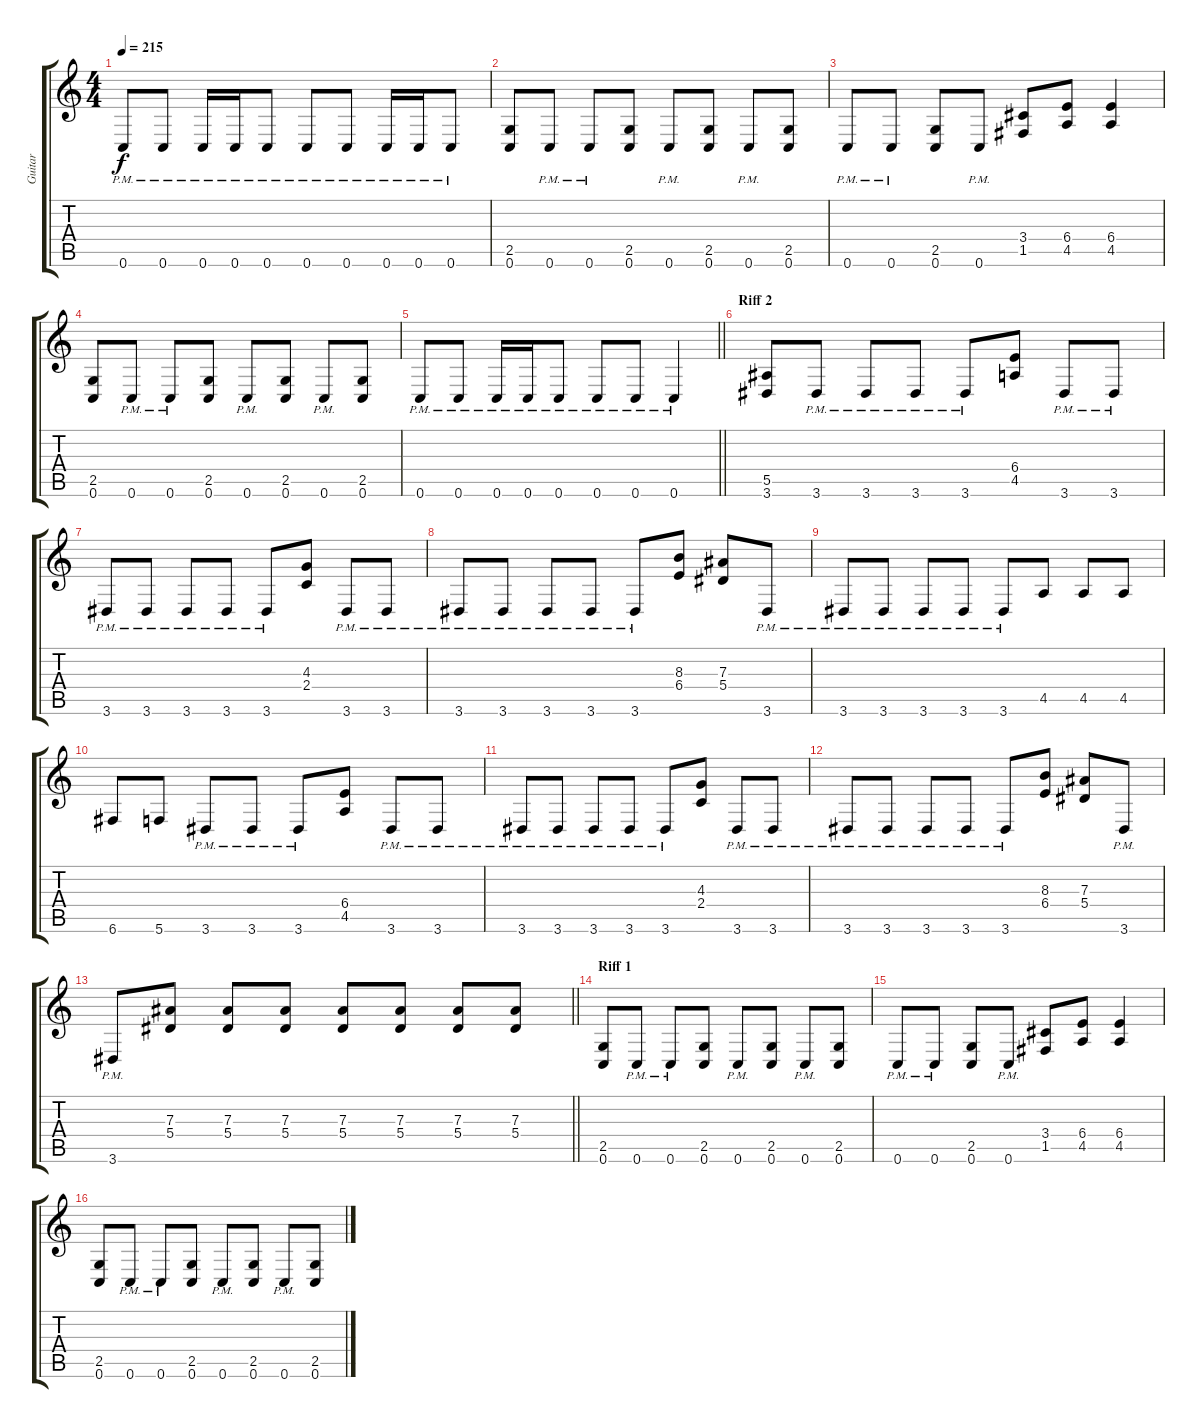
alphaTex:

\track ("Guitar" "Guitar") {instrument distortionguitar}
\staff {score tabs}
\tuning (C4 G3 Eb3 Bb2 F2 C2) {hide}
\ts (4 4)
\tempo 215
\clef g2
\ks c
0.6{pm}.8{dy f} 0.6{pm}.8 0.6{pm}.16 0.6{pm}.16 0.6{pm}.8 0.6{pm}.8 0.6{pm}.8 0.6{pm}.16 0.6{pm}.16 0.6{pm}.8 |
(2.5 0.6).8 0.6{pm}.8 0.6{pm}.8 (2.5 0.6).8 0.6{pm}.8 (2.5 0.6).8 0.6{pm}.8 (2.5 0.6).8 |
0.6{pm}.8 0.6{pm}.8 (2.5 0.6).8 0.6{pm}.8 (3.4 1.5).8 (6.4 4.5).8 (6.4 4.5).4 |
(2.5 0.6).8 0.6{pm}.8 0.6{pm}.8 (2.5 0.6).8 0.6{pm}.8 (2.5 0.6).8 0.6{pm}.8 (2.5 0.6).8 |
\barLineRight lightlight
0.6{pm}.8 0.6{pm}.8 0.6{pm}.16 0.6{pm}.16 0.6{pm}.8 0.6{pm}.8 0.6{pm}.8 0.6{pm}.4 |
\section ("" "Riff 2")
(5.5 3.6).8 3.6{pm}.8 3.6{pm}.8 3.6{pm}.8 3.6{pm}.8 (6.4 4.5).8 3.6{pm}.8 3.6{pm}.8 |
3.6{pm}.8 3.6{pm}.8 3.6{pm}.8 3.6{pm}.8 3.6{pm}.8 (4.3 2.4).8 3.6{pm}.8 3.6{pm}.8 |
3.6{pm}.8 3.6{pm}.8 3.6{pm}.8 3.6{pm}.8 3.6{pm}.8 (8.3 6.4).8 (7.3 5.4).8 3.6{pm}.8 |
3.6{pm}.8 3.6{pm}.8 3.6{pm}.8 3.6{pm}.8 3.6{pm}.8 4.5.8 4.5.8 4.5.8 |
6.6.8 5.6.8 3.6{pm}.8 3.6{pm}.8 3.6{pm}.8 (6.4 4.5).8 3.6{pm}.8 3.6{pm}.8 |
3.6{pm}.8 3.6{pm}.8 3.6{pm}.8 3.6{pm}.8 3.6{pm}.8 (4.3 2.4).8 3.6{pm}.8 3.6{pm}.8 |
3.6{pm}.8 3.6{pm}.8 3.6{pm}.8 3.6{pm}.8 3.6{pm}.8 (8.3 6.4).8 (7.3 5.4).8 3.6{pm}.8 |
\barLineRight lightlight
3.6{pm}.8 (7.3 5.4).8 (7.3 5.4).8 (7.3 5.4).8 (7.3 5.4).8 (7.3 5.4).8 (7.3 5.4).8 (7.3 5.4).8 |
\section ("" "Riff 1")
(2.5 0.6).8 0.6{pm}.8 0.6{pm}.8 (2.5 0.6).8 0.6{pm}.8 (2.5 0.6).8 0.6{pm}.8 (2.5 0.6).8 |
0.6{pm}.8 0.6{pm}.8 (2.5 0.6).8 0.6{pm}.8 (3.4 1.5).8 (6.4 4.5).8 (6.4 4.5).4 |
(2.5 0.6).8 0.6{pm}.8 0.6{pm}.8 (2.5 0.6).8 0.6{pm}.8 (2.5 0.6).8 0.6{pm}.8 (2.5 0.6).8
